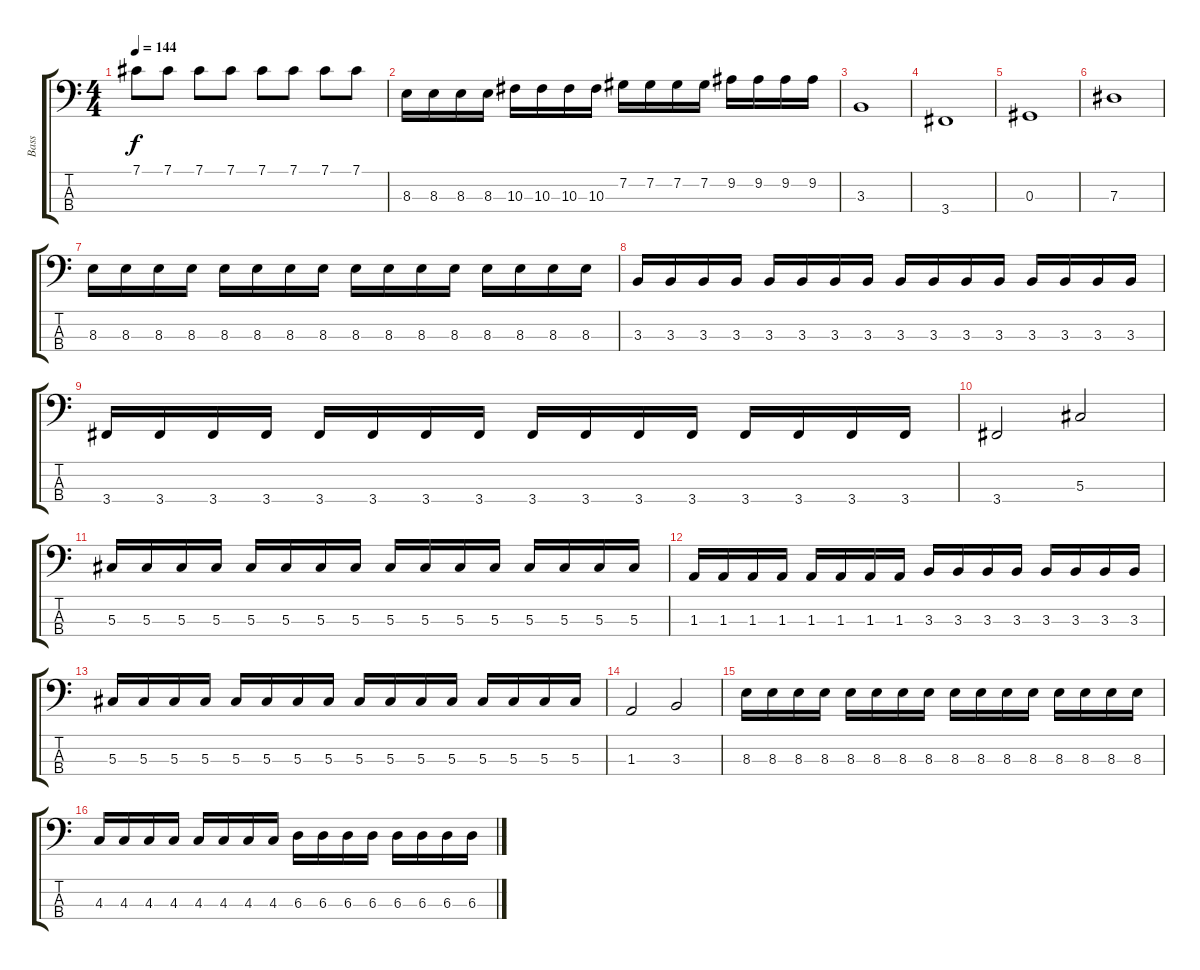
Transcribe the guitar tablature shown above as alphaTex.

\track ("Bass" "Bass") {instrument electricbasspick}
\staff {score tabs}
\tuning (Gb2 Db2 Ab1 Eb1) {hide}
\ts (4 4)
\tempo 144
\clef f4
\ks c
7.1.8{dy f} 7.1.8 7.1.8 7.1.8 7.1.8 7.1.8 7.1.8 7.1.8 |
8.3.16 8.3.16 8.3.16 8.3.16 10.3.16 10.3.16 10.3.16 10.3.16 7.2.16 7.2.16 7.2.16 7.2.16 9.2.16 9.2.16 9.2.16 9.2.16 |
3.3.1 |
3.4.1 |
0.3.1 |
7.3.1 |
8.3.16 8.3.16 8.3.16 8.3.16 8.3.16 8.3.16 8.3.16 8.3.16 8.3.16 8.3.16 8.3.16 8.3.16 8.3.16 8.3.16 8.3.16 8.3.16 |
3.3.16 3.3.16 3.3.16 3.3.16 3.3.16 3.3.16 3.3.16 3.3.16 3.3.16 3.3.16 3.3.16 3.3.16 3.3.16 3.3.16 3.3.16 3.3.16 |
3.4.16 3.4.16 3.4.16 3.4.16 3.4.16 3.4.16 3.4.16 3.4.16 3.4.16 3.4.16 3.4.16 3.4.16 3.4.16 3.4.16 3.4.16 3.4.16 |
3.4.2 5.3.2 |
5.3.16 5.3.16 5.3.16 5.3.16 5.3.16 5.3.16 5.3.16 5.3.16 5.3.16 5.3.16 5.3.16 5.3.16 5.3.16 5.3.16 5.3.16 5.3.16 |
1.3.16 1.3.16 1.3.16 1.3.16 1.3.16 1.3.16 1.3.16 1.3.16 3.3.16 3.3.16 3.3.16 3.3.16 3.3.16 3.3.16 3.3.16 3.3.16 |
5.3.16 5.3.16 5.3.16 5.3.16 5.3.16 5.3.16 5.3.16 5.3.16 5.3.16 5.3.16 5.3.16 5.3.16 5.3.16 5.3.16 5.3.16 5.3.16 |
1.3.2 3.3.2 |
8.3.16 8.3.16 8.3.16 8.3.16 8.3.16 8.3.16 8.3.16 8.3.16 8.3.16 8.3.16 8.3.16 8.3.16 8.3.16 8.3.16 8.3.16 8.3.16 |
4.3.16 4.3.16 4.3.16 4.3.16 4.3.16 4.3.16 4.3.16 4.3.16 6.3.16 6.3.16 6.3.16 6.3.16 6.3.16 6.3.16 6.3.16 6.3.16
